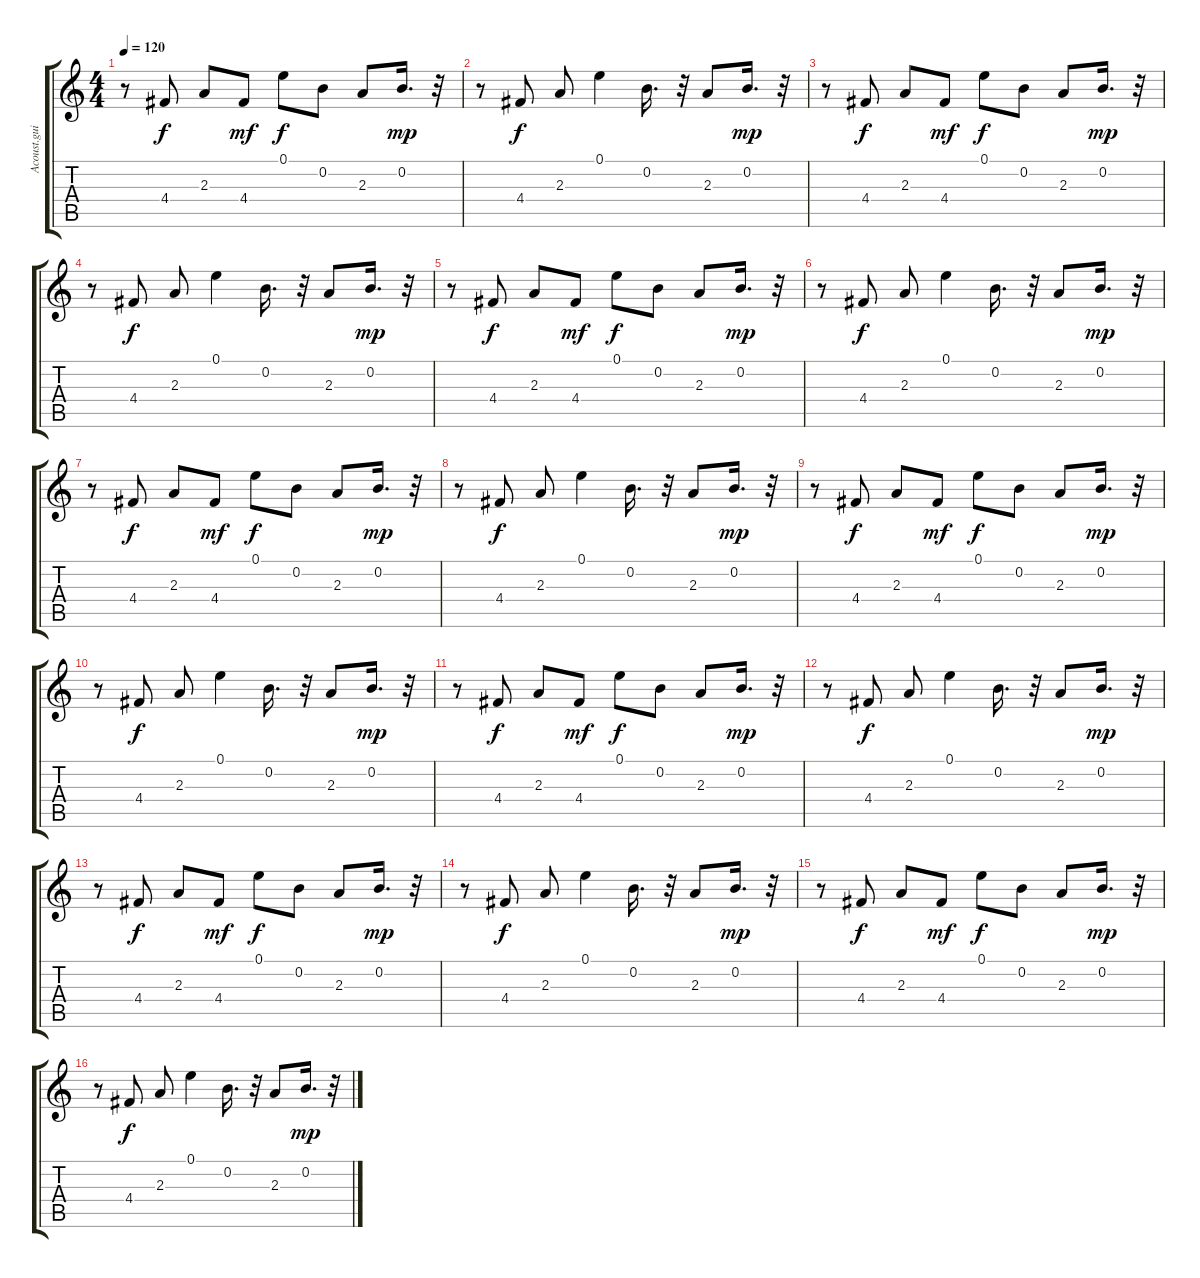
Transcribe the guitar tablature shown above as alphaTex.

\track ("Acoust.guitar (steel" "Acoust.gui") {instrument electricguitarclean}
\staff {score tabs}
\tuning (E4 B3 G3 D3 A2 E2) {hide}
\ts (4 4)
\tempo 120
\clef g2
\ks c
r.8{dy mp} 4.4.8{dy f} 2.3.8 4.4.8{dy mf} 0.1.8{dy f} 0.2.8 2.3.8 0.2.16{d dy mp} r.32 |
r.8 4.4.8{dy f} 2.3.8 0.1.4 0.2.16{d} r.32 2.3.8 0.2.16{d dy mp} r.32 |
r.8 4.4.8{dy f} 2.3.8 4.4.8{dy mf} 0.1.8{dy f} 0.2.8 2.3.8 0.2.16{d dy mp} r.32 |
r.8 4.4.8{dy f} 2.3.8 0.1.4 0.2.16{d} r.32 2.3.8 0.2.16{d dy mp} r.32 |
r.8 4.4.8{dy f} 2.3.8 4.4.8{dy mf} 0.1.8{dy f} 0.2.8 2.3.8 0.2.16{d dy mp} r.32 |
r.8 4.4.8{dy f} 2.3.8 0.1.4 0.2.16{d} r.32 2.3.8 0.2.16{d dy mp} r.32 |
r.8 4.4.8{dy f} 2.3.8 4.4.8{dy mf} 0.1.8{dy f} 0.2.8 2.3.8 0.2.16{d dy mp} r.32 |
r.8 4.4.8{dy f} 2.3.8 0.1.4 0.2.16{d} r.32 2.3.8 0.2.16{d dy mp} r.32 |
r.8 4.4.8{dy f} 2.3.8 4.4.8{dy mf} 0.1.8{dy f} 0.2.8 2.3.8 0.2.16{d dy mp} r.32 |
r.8 4.4.8{dy f} 2.3.8 0.1.4 0.2.16{d} r.32 2.3.8 0.2.16{d dy mp} r.32 |
r.8 4.4.8{dy f} 2.3.8 4.4.8{dy mf} 0.1.8{dy f} 0.2.8 2.3.8 0.2.16{d dy mp} r.32 |
r.8 4.4.8{dy f} 2.3.8 0.1.4 0.2.16{d} r.32 2.3.8 0.2.16{d dy mp} r.32 |
r.8 4.4.8{dy f} 2.3.8 4.4.8{dy mf} 0.1.8{dy f} 0.2.8 2.3.8 0.2.16{d dy mp} r.32 |
r.8 4.4.8{dy f} 2.3.8 0.1.4 0.2.16{d} r.32 2.3.8 0.2.16{d dy mp} r.32 |
r.8 4.4.8{dy f} 2.3.8 4.4.8{dy mf} 0.1.8{dy f} 0.2.8 2.3.8 0.2.16{d dy mp} r.32 |
r.8 4.4.8{dy f} 2.3.8 0.1.4 0.2.16{d} r.32 2.3.8 0.2.16{d dy mp} r.32
